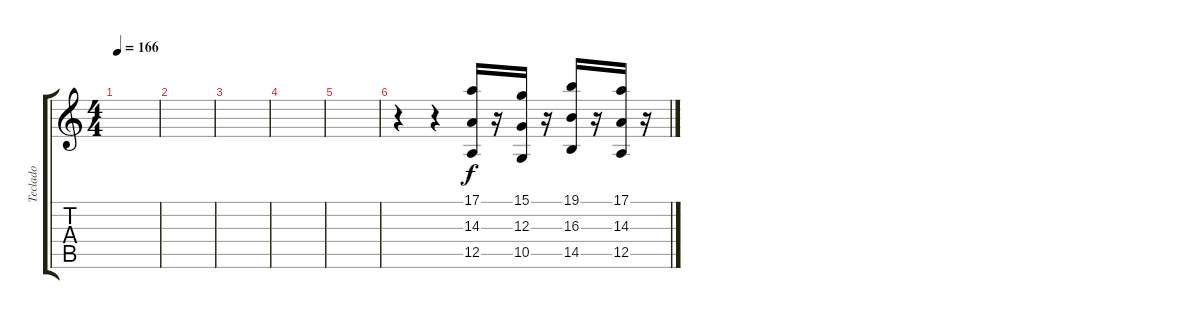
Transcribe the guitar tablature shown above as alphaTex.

\track ("Teclado" "Teclado") {instrument stringensemble1}
\staff {score tabs}
\tuning (E4 B3 G3 D3 A2 E2) {hide}
\ts (4 4)
\tempo 166
\clef g2
\ks c
|
|
|
|
|
r.4 r.4 (17.1 14.3 12.5).16 r.16 (15.1 12.3 10.5).16 r.16 (19.1 16.3 14.5).16 r.16 (17.1 14.3 12.5).16 r.16
